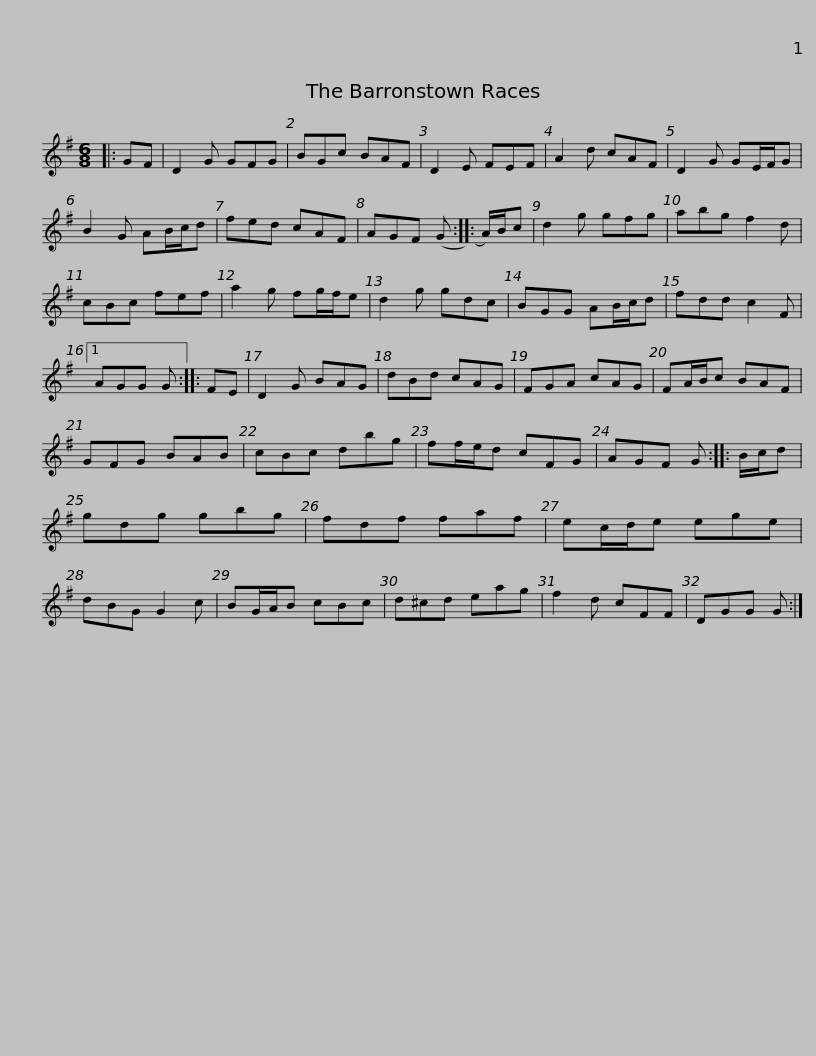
X:1
L:1/8
M:6/8
I:linebreak $
K:G
V:1 treble
V:1
|: GF | D2 G GFG | BGc BAF | D2 E FEF | A2 d cAF | %5
 D2 G GE/F/G | B2 G AB/c/d | fed cAF |$ AGF (G :: A/)B/c | %10
 d2 g gfg | abg f2 d | cBc fef | a2 g fg/f/e | d2 g gdc | %15
 BGG AB/c/d |$ fdd c2 F |1 AGG G :: FE | D2 G BAG | %20
 dBd cAG | FGA cAG | FA/B/c BAF | GFG BAB |$ cBc dbg | %25
 ff/e/d cFG | AGF G :: B/c/d | gdg gbg | fdf faf | %30
 ec/d/e ege | dBG G2 c |$ BG/A/B cBc | d^cd eag | f2 d cFF | %35
 DGG G :| %36
